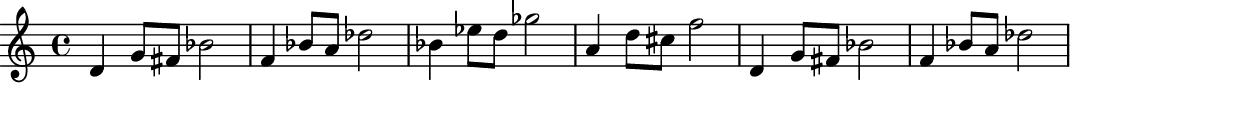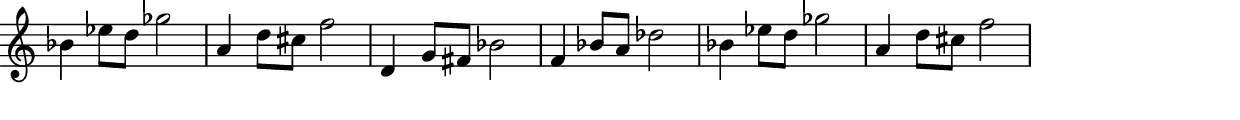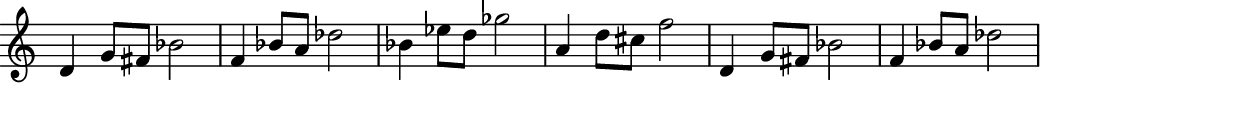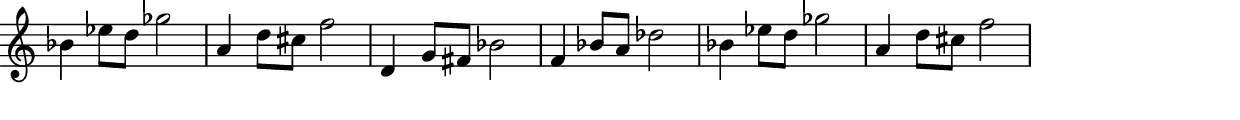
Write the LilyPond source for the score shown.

\include "lilypond-book-preamble.ly"
\paper {
  #(define dump-extents #t)

  indent = 0\mm
  line-width = 210\mm - 2.0 * 0.4\in
  ragged-right = ##t
  force-assignment = #""
  line-width = #(- line-width (* mm  3.000000))
}
\layout {
}
<<
    \new Staff {   \set Staff.instrumentName = "" <d'>4 <g'>8 <fis'>8 <bes'>2 <f'>4 <bes'>8 <a'>8 <des''>2 <bes'>4 <ees''>8 <d''>8 <ges''>2 <a'>4 <d''>8 <cis''>8 <f''>2 <d'>4 <g'>8 <fis'>8 <bes'>2 <f'>4 <bes'>8 <a'>8 <des''>2 <bes'>4 <ees''>8 <d''>8 <ges''>2 <a'>4 <d''>8 <cis''>8 <f''>2 <d'>4 <g'>8 <fis'>8 <bes'>2 <f'>4 <bes'>8 <a'>8 <des''>2 <bes'>4 <ees''>8 <d''>8 <ges''>2 <a'>4 <d''>8 <cis''>8 <f''>2 <d'>4 <g'>8 <fis'>8 <bes'>2 <f'>4 <bes'>8 <a'>8 <des''>2 <bes'>4 <ees''>8 <d''>8 <ges''>2 <a'>4 <d''>8 <cis''>8 <f''>2 <d'>4 <g'>8 <fis'>8 <bes'>2 <f'>4 <bes'>8 <a'>8 <des''>2 <bes'>4 <ees''>8 <d''>8 <ges''>2 <a'>4 <d''>8 <cis''>8 <f''>2 <d'>4 <g'>8 <fis'>8 <bes'>2 <f'>4 <bes'>8 <a'>8 <des''>2 <bes'>4 <ees''>8 <d''>8 <ges''>2 <a'>4 <d''>8 <cis''>8 <f''>2 <d'>4 <g'>8 <fis'>8 <bes'>2
               }
>>